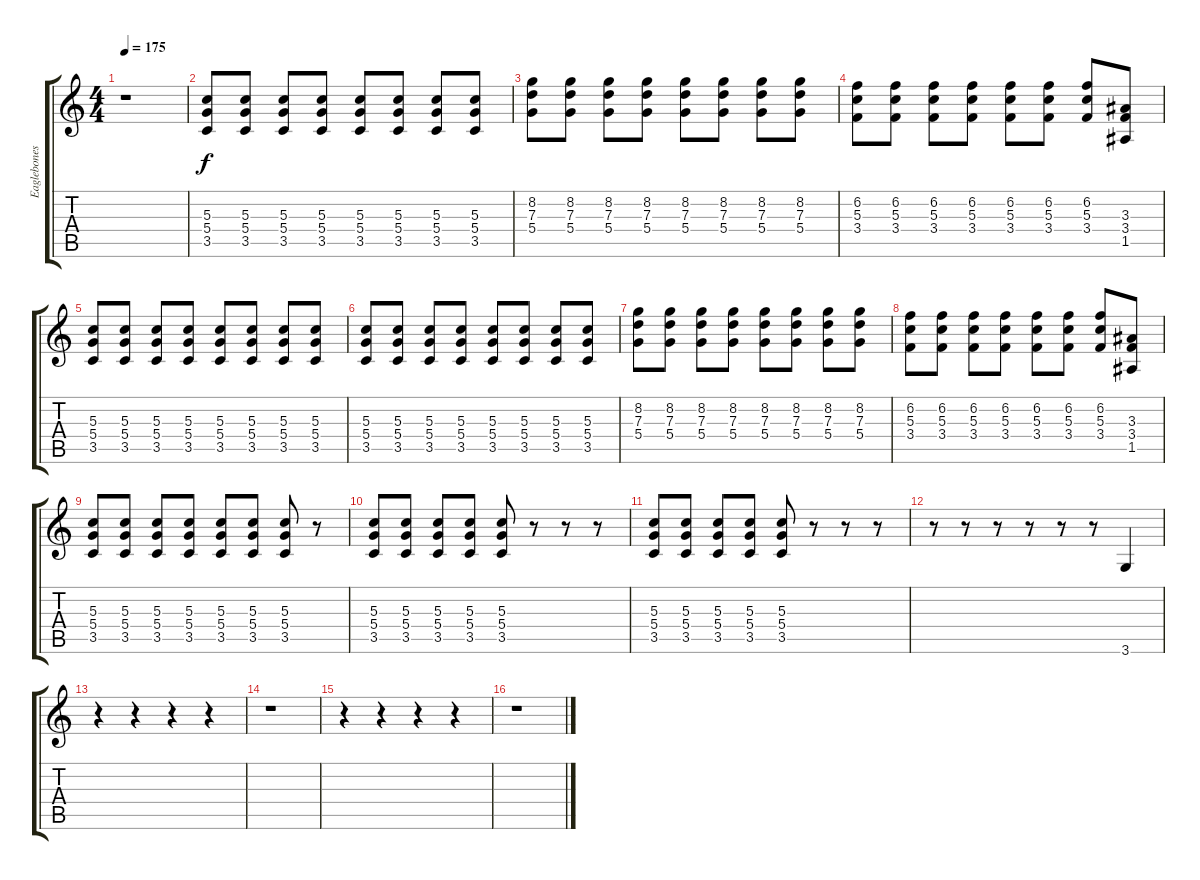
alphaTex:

\track ("Eaglebones Falconhawk" "Eaglebones") {instrument overdrivenguitar}
\staff {score tabs}
\tuning (E4 B3 G3 D3 A2 E2) {hide}
\ts (4 4)
\tempo 175
\clef g2
\ks c
r.1{dy f} |
(5.3 5.4 3.5).8 (5.3 5.4 3.5).8 (5.3 5.4 3.5).8 (5.3 5.4 3.5).8 (5.3 5.4 3.5).8 (5.3 5.4 3.5).8 (5.3 5.4 3.5).8 (5.3 5.4 3.5).8 |
(8.2 7.3 5.4).8 (8.2 7.3 5.4).8 (8.2 7.3 5.4).8 (8.2 7.3 5.4).8 (8.2 7.3 5.4).8 (8.2 7.3 5.4).8 (8.2 7.3 5.4).8 (8.2 7.3 5.4).8 |
(6.2 5.3 3.4).8 (6.2 5.3 3.4).8 (6.2 5.3 3.4).8 (6.2 5.3 3.4).8 (6.2 5.3 3.4).8 (6.2 5.3 3.4).8 (6.2 5.3 3.4).8 (3.3 3.4 1.5).8 |
(5.3 5.4 3.5).8 (5.3 5.4 3.5).8 (5.3 5.4 3.5).8 (5.3 5.4 3.5).8 (5.3 5.4 3.5).8 (5.3 5.4 3.5).8 (5.3 5.4 3.5).8 (5.3 5.4 3.5).8 |
(5.3 5.4 3.5).8 (5.3 5.4 3.5).8 (5.3 5.4 3.5).8 (5.3 5.4 3.5).8 (5.3 5.4 3.5).8 (5.3 5.4 3.5).8 (5.3 5.4 3.5).8 (5.3 5.4 3.5).8 |
(8.2 7.3 5.4).8 (8.2 7.3 5.4).8 (8.2 7.3 5.4).8 (8.2 7.3 5.4).8 (8.2 7.3 5.4).8 (8.2 7.3 5.4).8 (8.2 7.3 5.4).8 (8.2 7.3 5.4).8 |
(6.2 5.3 3.4).8 (6.2 5.3 3.4).8 (6.2 5.3 3.4).8 (6.2 5.3 3.4).8 (6.2 5.3 3.4).8 (6.2 5.3 3.4).8 (6.2 5.3 3.4).8 (3.3 3.4 1.5).8 |
(5.3 5.4 3.5).8 (5.3 5.4 3.5).8 (5.3 5.4 3.5).8 (5.3 5.4 3.5).8 (5.3 5.4 3.5).8 (5.3 5.4 3.5).8 (5.3 5.4 3.5).8 r.8 |
(5.3 5.4 3.5).8 (5.3 5.4 3.5).8 (5.3 5.4 3.5).8 (5.3 5.4 3.5).8 (5.3 5.4 3.5).8 r.8 r.8 r.8 |
(5.3 5.4 3.5).8 (5.3 5.4 3.5).8 (5.3 5.4 3.5).8 (5.3 5.4 3.5).8 (5.3 5.4 3.5).8 r.8 r.8 r.8 |
r.8 r.8 r.8 r.8 r.8 r.8 3.6.4 |
r.4 r.4 r.4 r.4 |
r.1 |
r.4 r.4 r.4 r.4 |
r.1
